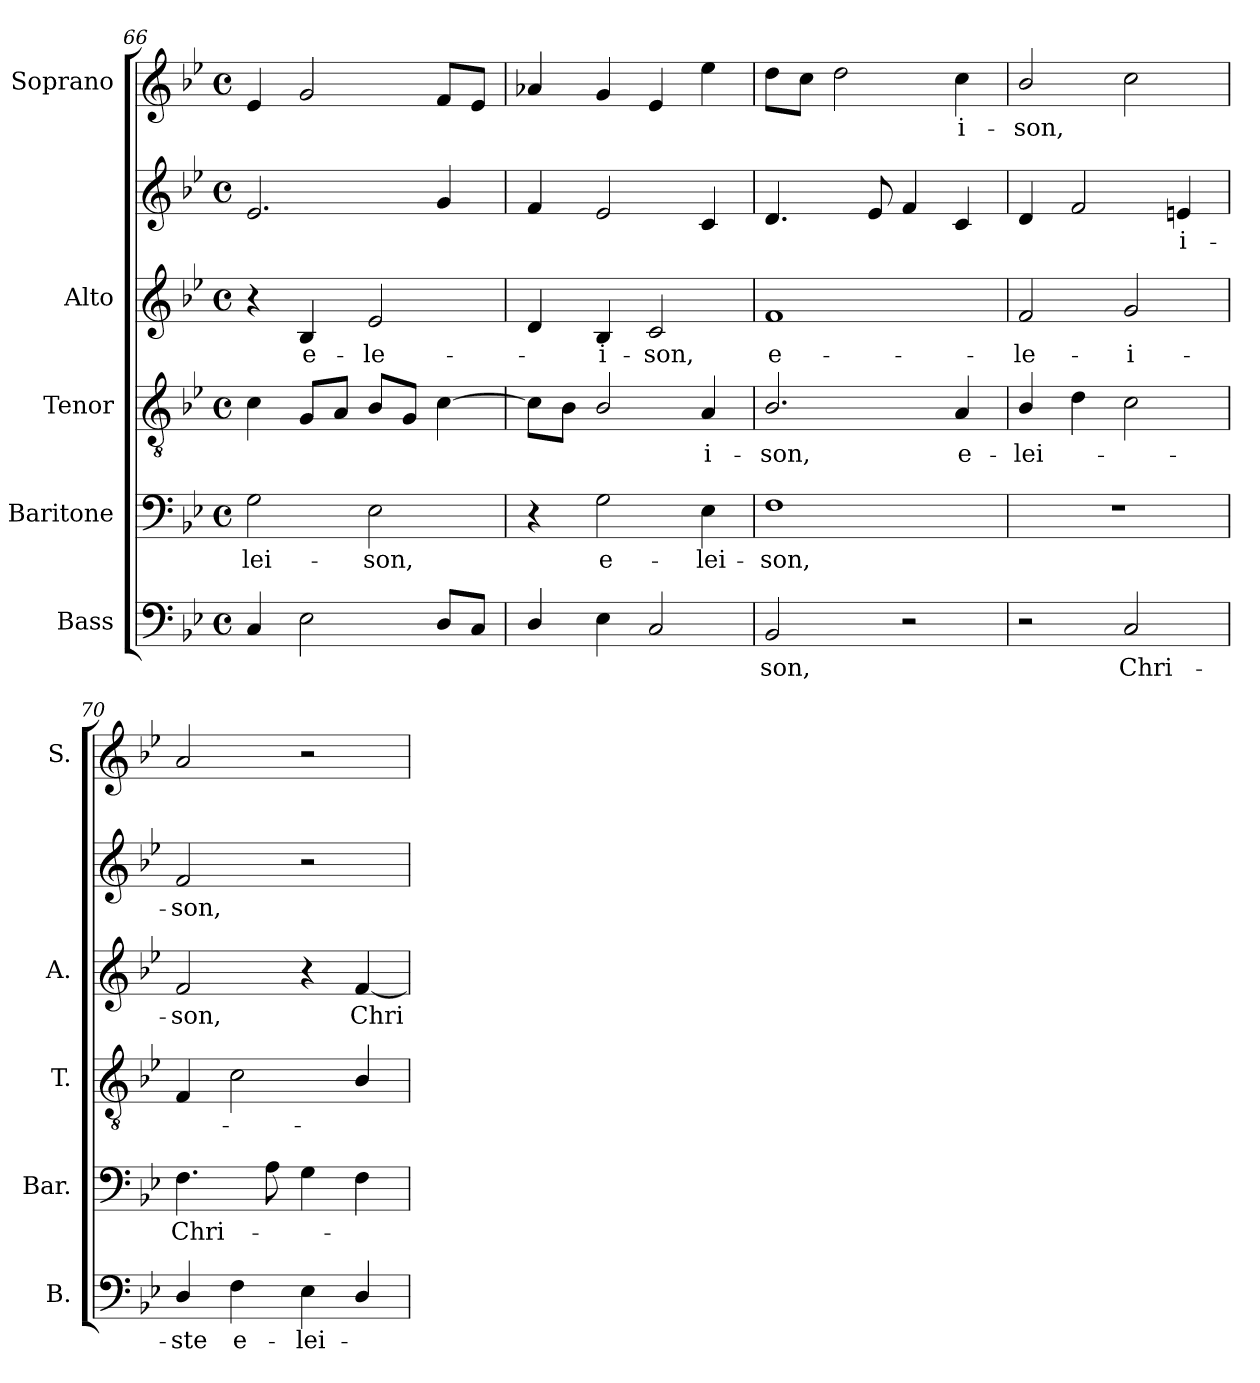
**kern	**text	**kern	**text	**kern	**text	**kern	**text	**kern	**text	**kern	**text
*part6	*part6	*part5	*part5	*part4	*part4	*part3	*part3	*part2	*part2	*part1	*part1
*staff6	*staff6	*staff5	*staff5	*staff4	*staff4	*staff3	*staff3	*staff2	*staff2	*staff1	*staff1
*I"Bass	*	*I"Baritone	*	*I"Tenor	*	*I"Alto	*	*	*	*I"Soprano	*
*I'B.	*	*I'Bar.	*	*I'T.	*	*I'A.	*	*	*	*I'S.	*
*clefF4	*	*clefF4	*	*clefGv2	*	*clefG2	*	*clefG2	*	*clefG2	*
*	*	*	*	*ITrd7c12	*	*	*	*	*	*	*
*k[b-e-]	*	*k[b-e-]	*	*k[b-e-]	*	*k[b-e-]	*	*k[b-e-]	*	*k[b-e-]	*
*B-:	*	*B-:	*	*B-:	*	*B-:	*	*B-:	*	*B-:	*
*M4/4	*	*M4/4	*	*M4/4	*	*M4/4	*	*M4/4	*	*M4/4	*
*met(c)	*	*met(c)	*	*met(c)	*	*met(c)	*	*met(c)	*	*met(c)	*
=66	=66	=66	=66	=66	=66	=66	=66	=66	=66	=66	=66
!	!	!	!LO:LY:b:color=#000000	!	!	!	!	!	!	!	!
4Ci/	.	2Gi\	-lei-	4Ci\	.	4r	.	2.e-i/	.	4e-i/	.
!	!	!	!	!	!	!	!LO:LY:b:color=#000000	!	!	!	!
2E-i\	.	.	.	8GGi/L	.	4B-i/	e-	.	.	2gi/	.
.	.	.	.	8AAi/J	.	.	.	.	.	.	.
!	!	!	!LO:LY:b:color=#000000	!	!	!	!	!	!	!	!
!	!	!	!	!	!	!	!LO:LY:b:color=#000000	!	!	!	!
.	.	2E-i\	-son,	8BB-i/L	.	2e-i/	-le-	.	.	.	.
.	.	.	.	8GGi/J	.	.	.	.	.	.	.
8Di/L	.	.	.	[4Ci\	.	.	.	4gi/	.	8fi/L	.
8Ci/J	.	.	.	.	.	.	.	.	.	8e-i/J	.
!!LO:LB:g=z
=67	=67	=67	=67	=67	=67	=67	=67	=67	=67	=67	=67
4Di/	.	4r	.	8Ci\L]	.	4di/	.	4fi/	.	4a-i/	.
.	.	.	.	8BB-i\J	.	.	.	.	.	.	.
!	!	!	!LO:LY:b:color=#000000	!	!	!	!	!	!	!	!
!	!	!	!	!	!	!	!LO:LY:b:color=#000000	!	!	!	!
4E-i\	.	2Gi\	e-	2BB-i/	.	4B-i/	-i-	2e-i/	.	4gi/	.
!	!	!	!	!	!	!	!LO:LY:b:color=#000000	!	!	!	!
2Ci/	.	.	.	.	.	2ci/	-son,	.	.	4e-i/	.
!	!	!	!LO:LY:b:color=#000000	!	!	!	!	!	!	!	!
!	!	!	!	!	!LO:LY:b:color=#000000	!	!	!	!	!	!
.	.	4E-i\	-lei-	4AAi/	-i-	.	.	4ci/	.	4ee-i\	.
=68	=68	=68	=68	=68	=68	=68	=68	=68	=68	=68	=68
!	!LO:LY:b:color=#000000	!	!	!	!	!	!	!	!	!	!
!	!	!	!LO:LY:b:color=#000000	!	!	!	!	!	!	!	!
!	!	!	!	!	!LO:LY:b:color=#000000	!	!	!	!	!	!
!	!	!	!	!	!	!	!LO:LY:b:color=#000000	!	!	!	!
2BB-i/	-son,	1Fi	-son,	2.BB-i/	-son,	1fi	e-	4.di/	.	8ddi\L	.
.	.	.	.	.	.	.	.	.	.	8cci\J	.
.	.	.	.	.	.	.	.	.	.	2ddi\	.
.	.	.	.	.	.	.	.	8e-i/	.	.	.
2r	.	.	.	.	.	.	.	4fi/	.	.	.
!	!	!	!	!	!LO:LY:b:color=#000000	!	!	!	!	!	!
!	!	!	!	!	!	!	!	!	!	!	!LO:LY:b:color=#000000
.	.	.	.	4AAi/	e-	.	.	4ci/	.	4cci\	-i-
=69	=69	=69	=69	=69	=69	=69	=69	=69	=69	=69	=69
!	!	!	!	!	!LO:LY:b:color=#000000	!	!	!	!	!	!
!	!	!	!	!	!	!	!LO:LY:b:color=#000000	!	!	!	!
!	!	!	!	!	!	!	!	!	!	!	!LO:LY:b:color=#000000
2r	.	1r	.	4BB-i/	-lei-	2fi/	-le-	4di/	.	2b-i/	-son,
.	.	.	.	4Di\	.	.	.	2fi/	.	.	.
!	!LO:LY:b:color=#000000	!	!	!	!	!	!	!	!	!	!
!	!	!	!	!	!	!	!LO:LY:b:color=#000000	!	!	!	!
2Ci/	Chri-	.	.	2Ci\	.	2gi/	-i-	.	.	2cci\	.
!	!	!	!	!	!	!	!	!	!LO:LY:b:color=#000000	!	!
.	.	.	.	.	.	.	.	4ei/	-i-	.	.
=70	=70	=70	=70	=70	=70	=70	=70	=70	=70	=70	=70
!	!LO:LY:b:color=#000000	!	!	!	!	!	!	!	!	!	!
!	!	!	!LO:LY:b:color=#000000	!	!	!	!	!	!	!	!
!	!	!	!	!	!	!	!LO:LY:b:color=#000000	!	!	!	!
!	!	!	!	!	!	!	!	!	!LO:LY:b:color=#000000	!	!
4Di/	-ste	4.Fi\	Chri-	4FFi/	.	2fi/	-son,	2fi/	-son,	2ai/	.
!	!LO:LY:b:color=#000000	!	!	!	!	!	!	!	!	!	!
4Fi\	e-	.	.	2Ci\	.	.	.	.	.	.	.
.	.	8Ai\	.	.	.	.	.	.	.	.	.
!	!LO:LY:b:color=#000000	!	!	!	!	!	!	!	!	!	!
4E-i\	-lei-	4Gi\	.	.	.	4r	.	2r	.	2r	.
!	!	!	!	!	!	!	!LO:LY:b:color=#000000	!	!	!	!
4Di/	.	4Fi\	.	4BB-i/	.	[4fi/	Chri-	.	.	.	.
=	=	=	=	=	=	=	=	=	=	=	=
*-	*-	*-	*-	*-	*-	*-	*-	*-	*-	*-	*-
